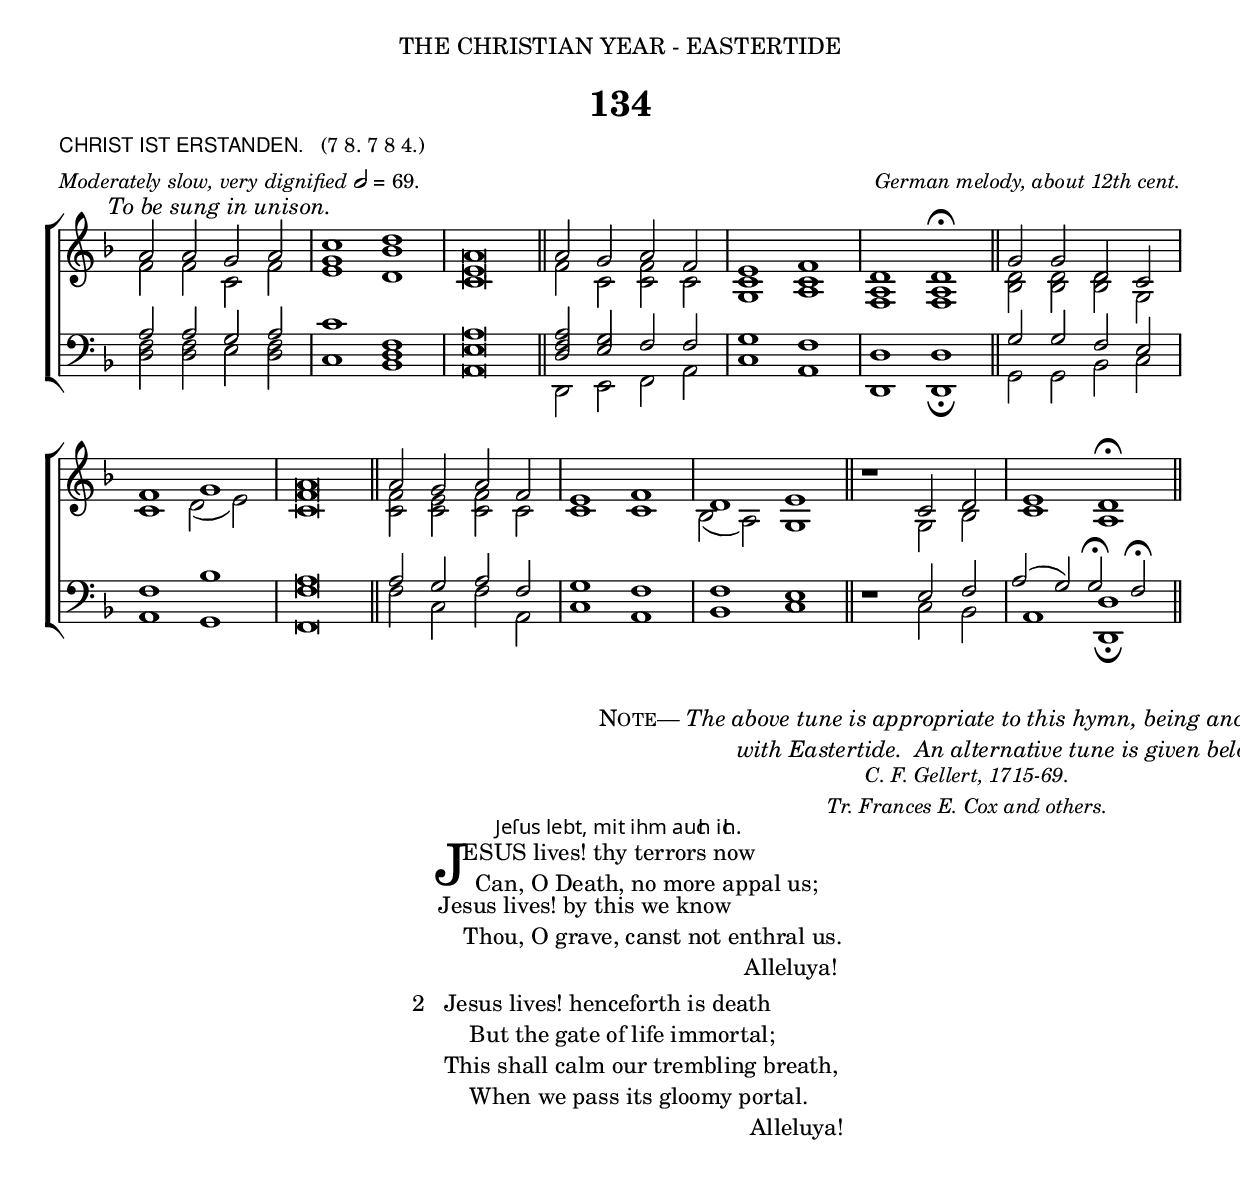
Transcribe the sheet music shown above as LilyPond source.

%%%% 220.png
%%%% Hymn 134 Christ ist erstanden  Jesus lives! thy terrors now
%%%% Rev 1.

\version "2.10"
\header {
  dedication = \markup { \center-align { "THE CHRISTIAN YEAR - EASTERTIDE"
	\hspace #0.1 }}	
	
  title = "134"
  
  poet = \markup { \small {  \line { \sans { \smallCaps "CHRIST IST ERSTANDEN."} \hspace #1 \roman {"(7 8. 7 8 4.)"}} }}
  
  meter = \markup { \small { \italic {Moderately slow, very dignified} \general-align #Y #DOWN \note #"2" #0.5 = 69.} }
  
  arranger = \markup { \small \italic "German melody, about 12th cent." }
  
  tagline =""
}

%%%%%%%%%%%%%%%%%%%%%%%%%%% Macros

%%% no break bar to prevent uncommanded linebreaks

nbbar = { | \noBreak }	
	
%%% Used to pull a note left. Used when a slurred note pair straddles a longer note above when notecolumn force-hshift does not work 		 

straddle =  { \once \override Score.SeparationItem #'padding = #2
              \once \override NoteHead #'X-offset = #-1.0
              \once \override Stem #'X-offset = #-1.0 }

%% Used to pull an upstem note left. Used when a slurred note pair straddles a longer note below and when notecolumn force-hshift does not work 
topstraddle = { \once \override Score.SeparationItem #'padding = #2
              \once \override NoteHead #'X-offset = #-1.0 
              \once \override Stem #'X-offset = #0.3 }	      
	      

%%%%%%%%%%%%%%%%%%%%%%%%%%% End of macro definitions

%%% SATB voices

global = {
  \time 4/2
  \key f \major
  \set Staff.midiInstrument = "church organ"
}

soprano = \relative c' {  
  a'2^\markup { \hspace #-3 \italic "To be sung in unison." } a g a \nbbar c1 d1 \nbbar a\breve \bar "||" 
      a2 g a f \nbbar e1 f1 \nbbar d1 d1 ^\fermata \bar "||" g2 g d c | \break
  f1 g \nbbar a\breve \bar "||" a2 g a f \nbbar e1 f1 \nbbar d1 e1 \bar "||" b'\rest c,2 d \nbbar e1 d ^\fermata \bar "||"
} 
   
alto = \relative c' {  
  f2 f c f \nbbar <e g>1 <d bes'>1 \nbbar <c e>\breve \bar "||" 
      f2 c <c f> c \nbbar <g c>1 <a c>1 \nbbar <f a>1 <f a>1 \bar "||" <bes d>2 <bes d> <bes d> g |
  c1 \straddle d2( e) \nbbar <c f>\breve \bar "||" <c f>2 <c e> <c f> c \nbbar c1 c \nbbar \straddle bes2( a) g1 \bar "||" s1 g2 bes \nbbar c1 a \bar "||"
}

tenor = \relative c {\clef bass 
  a'2 a g a \nbbar c1 f,1 \nbbar <e a>\breve  \bar "||"
      <d f a>2 <e g> f f \nbbar g1 f \nbbar d d \bar "||" g2 g f e |
  f1 bes \nbbar <f a>\breve \bar "||" a2 g a f \nbbar g1 f \nbbar f e \bar "||" d1\rest e2 f \nbbar \topstraddle a( g) \topstraddle g ^\fermata f ^\fermata \bar "||"
}

bass = \relative c {\clef bass 
  <d f>2 <d f> e <d f> \nbbar c1 <bes d>1 \nbbar a\breve \bar "||" 
      d,2 e f a \nbbar c1 a \nbbar d, d_\fermata \bar "||" g2 g bes c |
  a1 g \nbbar f\breve \bar "||" f'2 c f a, \nbbar c1 a \nbbar bes c \bar "||" s1 c2 bes \nbbar a1 <d, d'> _\fermata \bar "||"
}

#(ly:set-option 'point-and-click #f)

\paper {
  #(set-paper-size "a4")
%  annotate-spacing = ##t
  print-page-number = ##f
  ragged-last-bottom = ##t
  ragged-bottom = ##t
}

\book{

%%% Score block	

\score{
\new ChoirStaff	
<<
	\context Staff = upper << 
	\context Voice = sopranos { \voiceOne \global \soprano }
	\context Voice = altos    { \voiceTwo \global \alto }
	                      >>
	\context Staff = lower <<
	\context Voice = tenors { \voiceOne \global \tenor }
	\context Voice = basses { \voiceTwo \global \bass }
			        >>
>>
\layout {
		indent=0
		\context { \Score \remove "Bar_number_engraver" }
		\context { \Staff \remove "Time_signature_engraver" }
		\context { \Score \remove "Mark_engraver"  }
                \context { \Staff \consists "Mark_engraver"  }
	} %% close layout

%%% Hymn Midi	

\midi { \context { \Score tempoWholesPerMinute = #(ly:make-moment 69 2)}} 
		
} %%% Score bracket


%%% Hymn Note markup

\markup { \hspace #52 \center-align { 
	\line { \smallCaps "Note" \hspace #-1.2 ".—" \italic "The above tune is appropriate to this hymn, being anciently connected" }
        \line { \italic "with Eastertide.  An alternative tune is given below." } } }

%%% Lyric Attribution 

\markup { \small { \hspace #74  \center-align { \italic "C. F. Gellert, 1715-69."
	                                      \italic "Tr. Frances E. Cox and others."
}} }
	 


%%% Note: In order to generate the Fraktur title below, a Fraktur font is needed.   
%%% HumboldtFraktur and GF Gesetz are examples of Fraktur fonts which resemble the original
%%% image and are free and downloadable from the internet.   
%%% HumboldtFraktur works well on Windows and Linux and looks a little better 
%%% but has been reported to give problems when compiling
%%% on Macintosh installations, so GF Gesetz can be used instead.
%%% In the code, "ch" ligature characters have not been used in order
%%% to allow the text to degrade gracefully for users who do not have the 
%%% Fraktur font.  Instead, the regular "c" and "h" moved closer together have been used.
%%% If you use another Fraktur font, simply put the name into the font-name override below.


 \markup { \small { \hspace #42 \override #'(font-name . "HumboldtFraktur") {"Jeſus lebt, mit ihm auc" \hspace #-1.4 "h" "ic" \hspace #-1.4 "h." }}}



%%% Main lyric block

\markup { \hspace #34 %%add space as necc. to center the column
          \column { %%% one super column for the entire block of lyrics
	                 \column { %%verse 1 is a column of 2 lines  
	                  \line { \hspace #2.2 \column { \lower #2.4 \fontsize #8 "J" }   %%Drop Cap goes here
				  \hspace #-1.0    %% adjust this if other letters are too far from Drop Cap
				  \column  { \raise #0.0 "ESUS lives! thy terrors now"
			                                "  Can, O Death, no more appal us;" } }  
	                  \line {  \hspace #2.5  %%adjust hspace until this line left edge is flush with Drop Cap
				   \lower  #1.56  %%adjust this until the line spacing looks right
				   \column {   
					   "Jesus lives! by this we know"
					   "    Thou, O grave, canst not enthral us."
					   "                                                Alleluya!"
			  		}} 
			         } %%% finish verse 1	
			\hspace #1 
           		\line { "2  "
			   \column {	     
				   "Jesus lives! henceforth is death"
				   "    But the gate of life immortal;"
				   "This shall calm our trembling breath,"
				   "    When we pass its gloomy portal."
				   "                                                Alleluya!"
			}} 	 
    }	%%% end super column  
}	


%%% fake score block to occupy space and force a pagebreak.  Can't think of a better way of doing this.
\score{
	{s4 }
\header { breakbefore = ##f piece = ##f opus = ##f tagline = ##f }
\layout{	
	\context { \Staff
		\remove Time_signature_engraver
		\remove Key_engraver
		\remove Clef_engraver
		\remove Staff_symbol_engraver
}}}


%%% second page
%%% continuation of  lyrics

\markup { \hspace #34   %%add space as necc. to center the column
          \column { 
			\hspace #1 
           		\line { "3  "
			   \column {	     
				   "Jesus lives! for us he died;"
				   "    Then, alone to Jesus living,"
				   "Pure in heart may we abide,"
				   "    Glory to our Saviour giving,"
				   "                                                Alleluya!"
			}}
			\hspace #1 
           		\line { "4  "
			   \column {	     
				   "Jesus lives! our hearts know well"
				   "    Nought from us his love shall sever;"
				   "Life, nor death, nor powers of hell"
				   "    Tear us from his keeping ever."
				   "                                                Alleluya!"
			}}
    		        \hspace #1 
           		\line {"5. "
			  \column {	     
				  "Jesus lives! to him the throne"
				  "    Over all the world is given;"
				  "May we go where he is gone,"
				  "    Rest and reign with him in heaven."
				  "                                                Alleluya!"
			}}
	  }
} %%% lyric markup bracket

%%% Amen score block
\score{
  \new ChoirStaff
   <<
        \context Staff = upper \with { fontSize = #-3  \override StaffSymbol #'staff-space = #(magstep -2) }  
	                      << 
	\context Voice = "sopranos" { \relative c' { \clef treble \global \voiceOne d1 d \bar "||" }}
	\context Voice = "altos"    { \relative c' { \clef treble \global \voiceTwo bes1 a \bar "||" }}
	                      >>
			  
	\context Lyrics \lyricsto "altos" {\override LyricText #'font-size = #-1  A -- men. }
	
	\context Staff = lower \with { fontSize = #-3  \override StaffSymbol #'staff-space = #(magstep -2) }  
	                       << 
	\context Voice = "tenors" { \relative c { \clef bass \global \voiceThree g'1 fis \bar "||" }}
	\context Voice = "basses" { \relative c { \clef bass \global \voiceFour  g1 d' \bar "||" }}
			        >> 
  >>			      
\header { breakbefore = ##f piece = " " opus = " " }

\layout { 
      \context { \Score timing = ##f }
	ragged-right = ##t
	indent = 15\cm
	\context { \Staff \remove Time_signature_engraver }

       } %% close layout

%%% Amen Midi

\midi { \context { \Score tempoWholesPerMinute = #(ly:make-moment 69 2) }} 

}
	
} %%% book bracket
